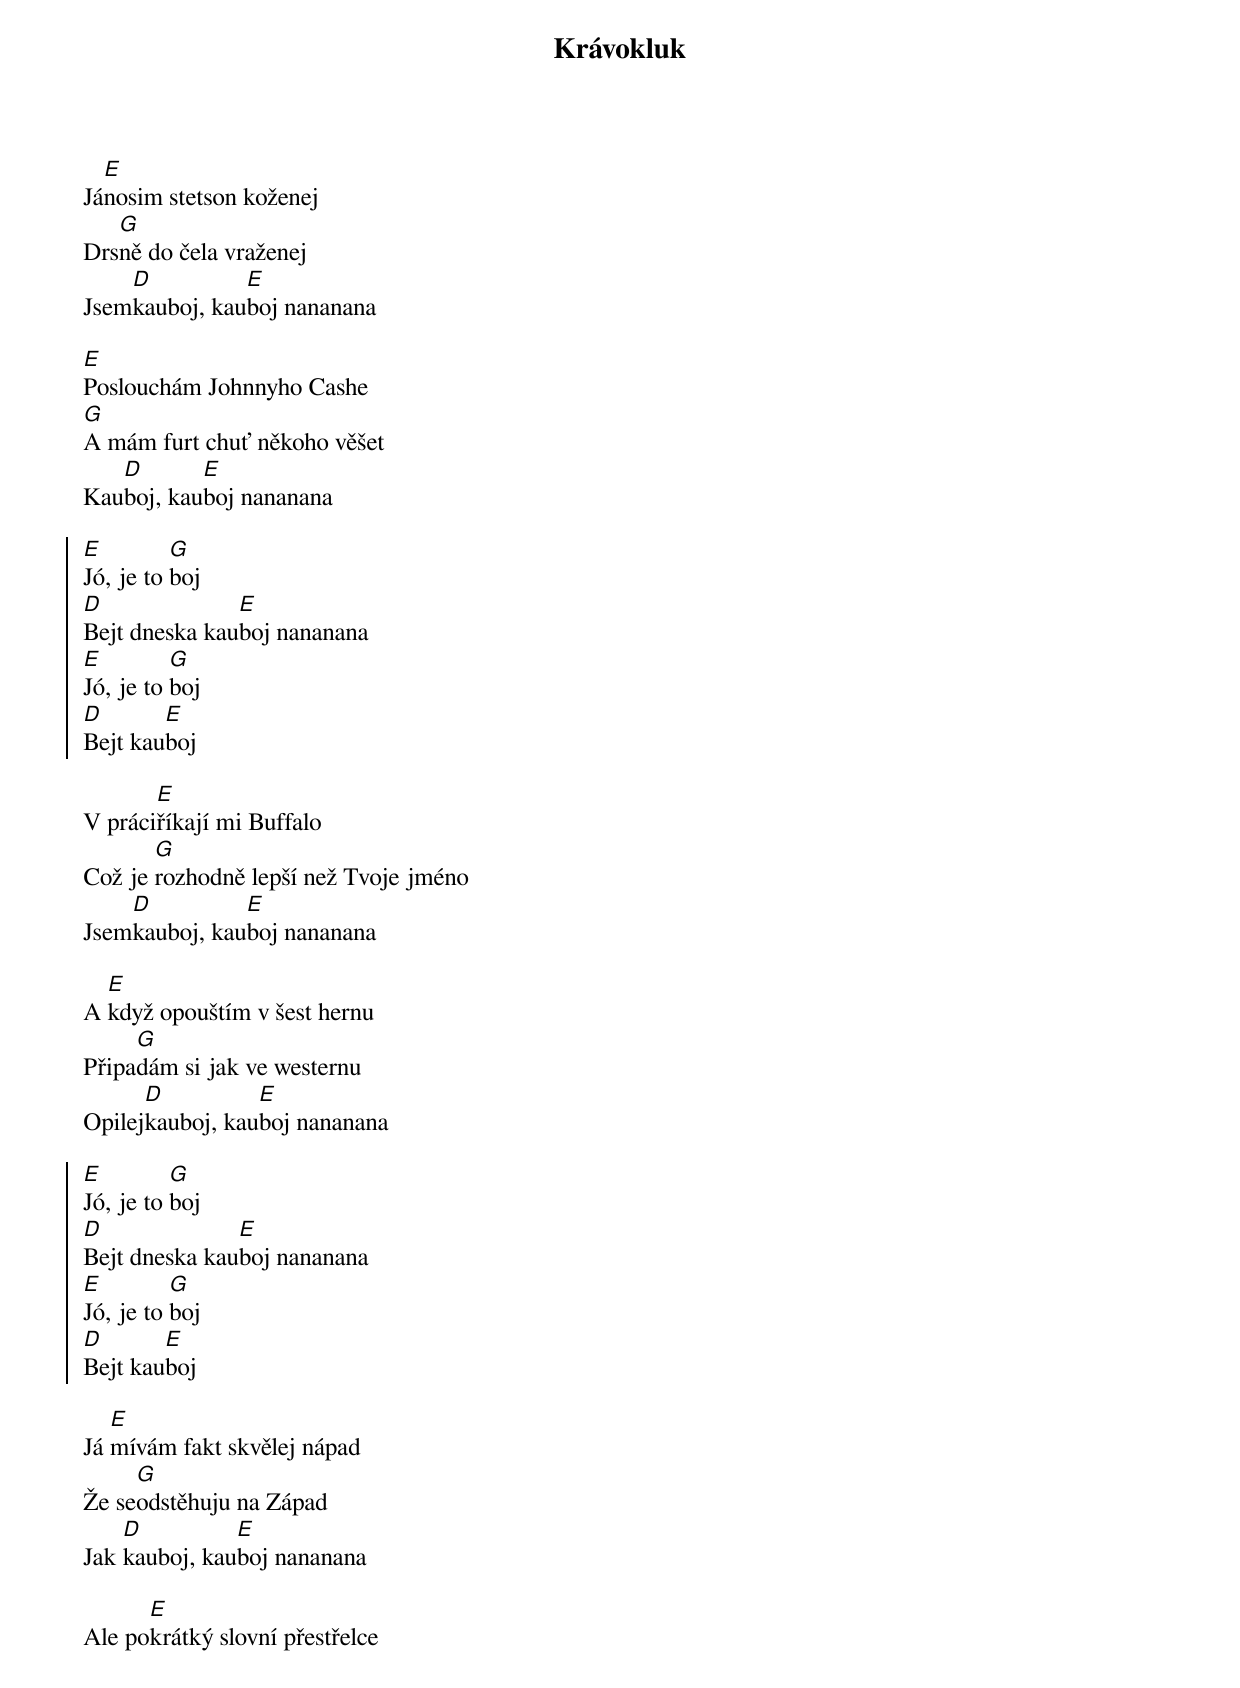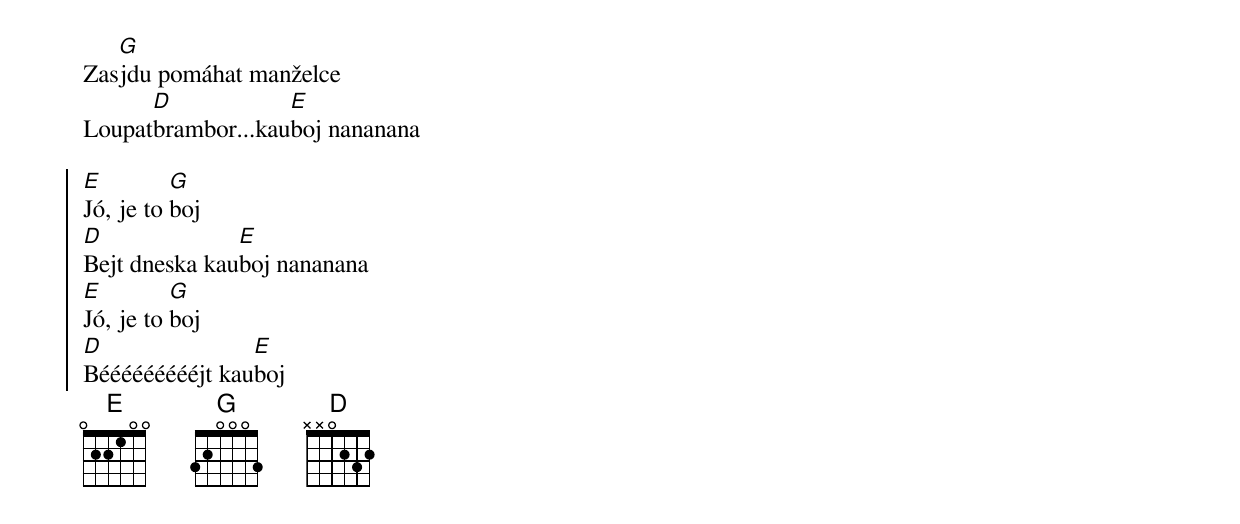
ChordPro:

{title: Krávokluk}
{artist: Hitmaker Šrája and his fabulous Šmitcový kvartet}
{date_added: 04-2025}
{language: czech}
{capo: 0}
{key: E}
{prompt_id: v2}
{start_of_verse}
Já[E]nosim stetson koženej
Drs[G]ně do čela vraženej
Jsem[D]kauboj, kau[E]boj nananana
{end_of_verse}

{start_of_verse}
[E]Poslouchám Johnnyho Cashe
[G]A mám furt chuť někoho věšet
Kau[D]boj, kau[E]boj nananana
{end_of_verse}

{start_of_chorus}
[E]Jó, je to [G]boj
[D]Bejt dneska kau[E]boj nananana
[E]Jó, je to [G]boj
[D]Bejt kau[E]boj
{end_of_chorus}

{start_of_verse}
V práci[E]říkají mi Buffalo
Což je [G]rozhodně lepší než Tvoje jméno
Jsem[D]kauboj, kau[E]boj nananana
{end_of_chorus}

{start_of_verse}
A [E]když opouštím v šest hernu
Připa[G]dám si jak ve westernu
Opilej[D]kauboj, kau[E]boj nananana
{end_of_verse}

{start_of_chorus}
[E]Jó, je to [G]boj
[D]Bejt dneska kau[E]boj nananana
[E]Jó, je to [G]boj
[D]Bejt kau[E]boj
{end_of_chorus}

{start_of_verse}
Já [E]mívám fakt skvělej nápad
Že se[G]odstěhuju na Západ
Jak [D]kauboj, kau[E]boj nananana
{end_of_verse}

{start_of_verse}
Ale po[E]krátký slovní přestřelce
Zas[G]jdu pomáhat manželce
Loupat[D]brambor...kau[E]boj nananana
{end_of_verse}

{start_of_chorus}
[E]Jó, je to [G]boj
[D]Bejt dneska kau[E]boj nananana
[E]Jó, je to [G]boj
[D]Béééééééééjt kau[E]boj
{end_of_chorus}
